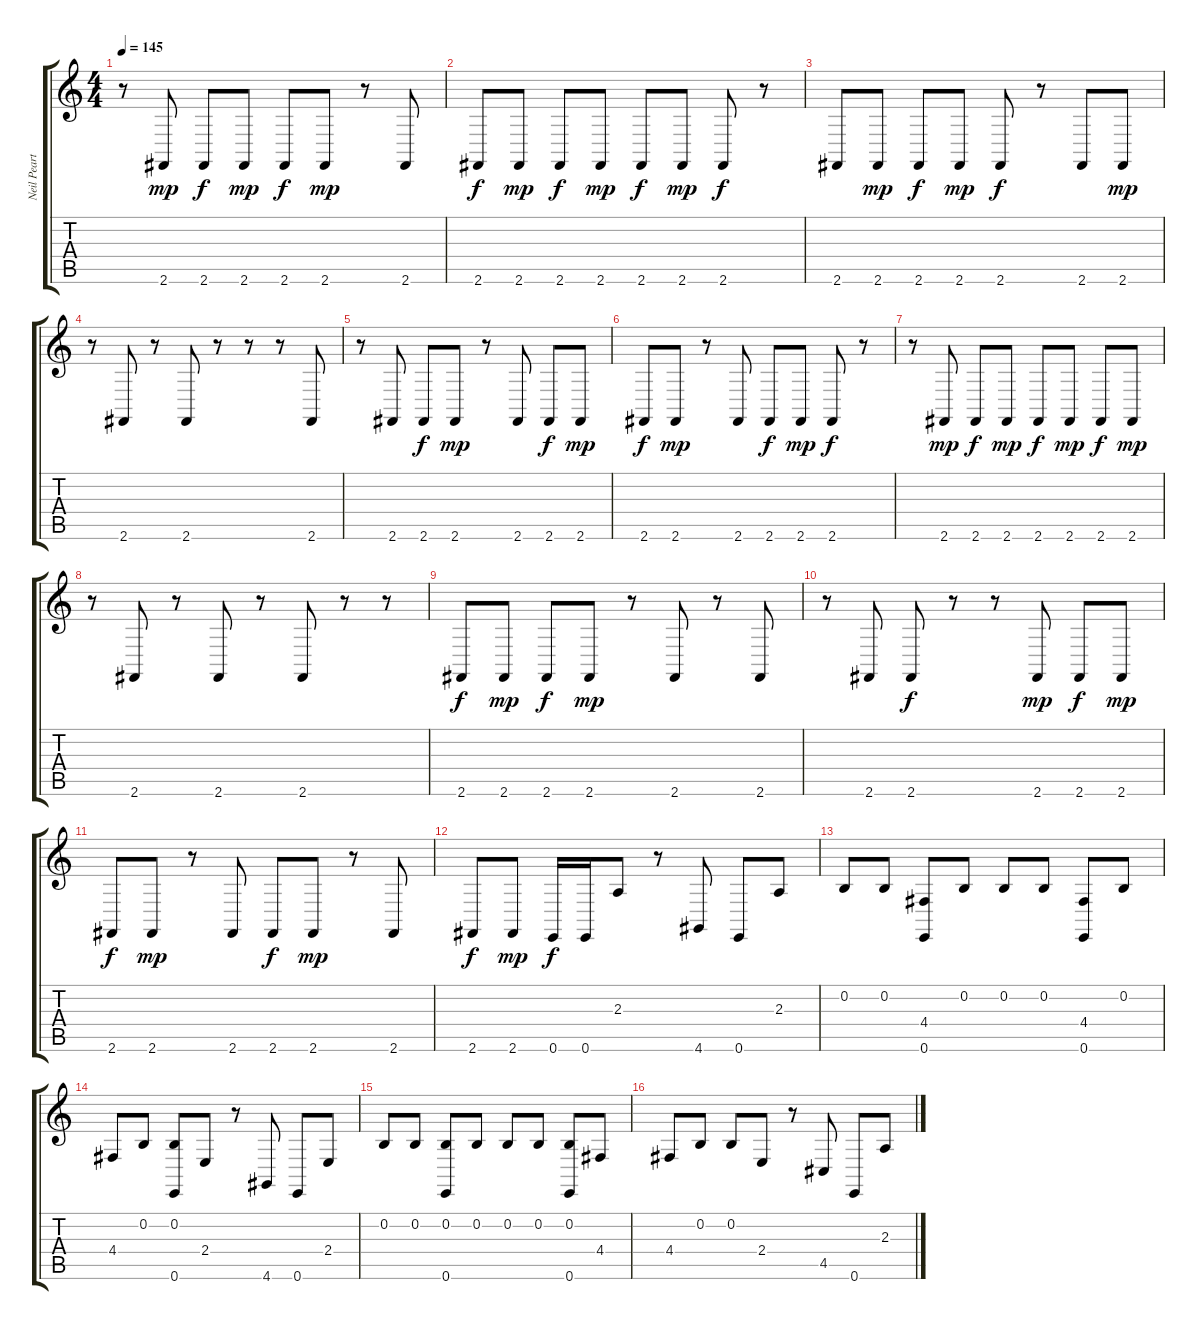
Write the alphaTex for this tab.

\track ("Neil Peart" "Neil Peart") {instrument synthdrum}
\staff {score tabs}
\tuning (E4 B3 G3 D3 A2 E2) {hide}
\ts (4 4)
\tempo 145
\clef g2
\ks c
r.8{dy ff} 2.6.8{dy mp} 2.6.8{dy f} 2.6.8{dy mp} 2.6.8{dy f} 2.6.8{dy mp} r.8 2.6.8 |
2.6.8{dy f} 2.6.8{dy mp} 2.6.8{dy f} 2.6.8{dy mp} 2.6.8{dy f} 2.6.8{dy mp} 2.6.8{dy f} r.8 |
2.6.8 2.6.8{dy mp} 2.6.8{dy f} 2.6.8{dy mp} 2.6.8{dy f} r.8 2.6.8 2.6.8{dy mp} |
r.8 2.6.8 r.8 2.6.8 r.8 r.8 r.8 2.6.8 |
r.8 2.6.8 2.6.8{dy f} 2.6.8{dy mp} r.8 2.6.8 2.6.8{dy f} 2.6.8{dy mp} |
2.6.8{dy f} 2.6.8{dy mp} r.8 2.6.8 2.6.8{dy f} 2.6.8{dy mp} 2.6.8{dy f} r.8 |
r.8 2.6.8{dy mp} 2.6.8{dy f} 2.6.8{dy mp} 2.6.8{dy f} 2.6.8{dy mp} 2.6.8{dy f} 2.6.8{dy mp} |
r.8 2.6.8 r.8 2.6.8 r.8 2.6.8 r.8 r.8 |
2.6.8{dy f} 2.6.8{dy mp} 2.6.8{dy f} 2.6.8{dy mp} r.8 2.6.8 r.8 2.6.8 |
r.8 2.6.8 2.6.8{dy f} r.8 r.8 2.6.8{dy mp} 2.6.8{dy f} 2.6.8{dy mp} |
2.6.8{dy f} 2.6.8{dy mp} r.8 2.6.8 2.6.8{dy f} 2.6.8{dy mp} r.8 2.6.8 |
2.6.8{dy f} 2.6.8{dy mp} 0.6.16{dy f} 0.6.16 2.3.8 r.8 4.6.8 0.6.8 2.3.8 |
0.2.8 0.2.8 (4.4 0.6).8 0.2.8 0.2.8 0.2.8 (4.4 0.6).8 0.2.8 |
4.4.8 0.2.8 (0.2 0.6).8 2.4.8 r.8 4.6.8 0.6.8 2.4.8 |
0.2.8 0.2.8 (0.2 0.6).8 0.2.8 0.2.8 0.2.8 (0.2 0.6).8 4.4.8 |
4.4.8 0.2.8 0.2.8 2.4.8 r.8 4.5.8 0.6.8 2.3.8
